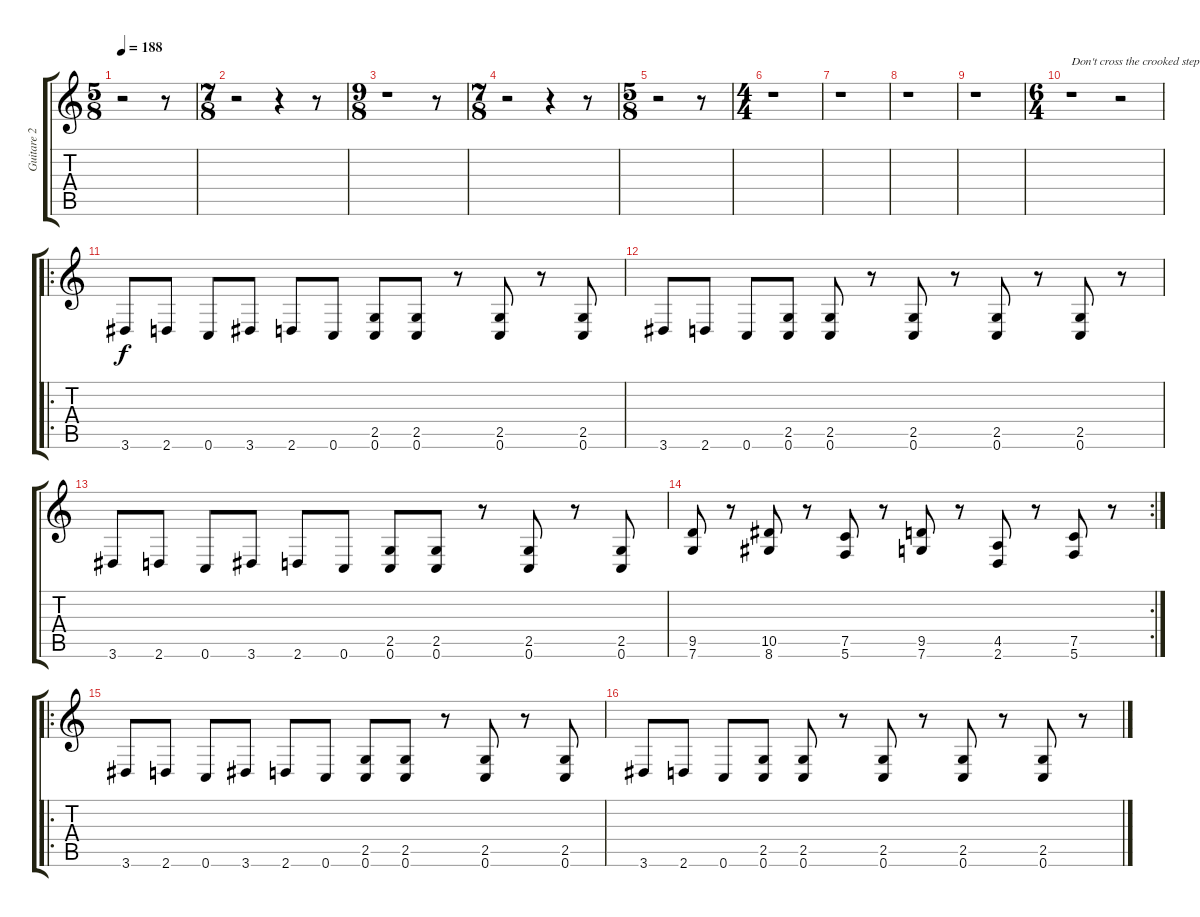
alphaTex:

\track ("Guitare 2" "Guitare 2") {instrument overdrivenguitar}
\staff {score tabs}
\tuning (C4 G3 Eb3 Bb2 F2 C2) {hide}
\ts (5 8)
\tempo 188
\clef g2
\ks c
r.2{dy f} r.8 |
\ts (7 8)
r.2 r.4 r.8 |
\ts (9 8)
r.1 r.8 |
\ts (7 8)
r.2 r.4 r.8 |
\ts (5 8)
r.2 r.8 |
\ts (4 4)
r.1 |
r.1 |
r.1 |
r.1 |
\ts (6 4)
r.1{txt "Don't cross the crooked step"} r.2 |
\ro
3.6.8 2.6.8 0.6.8 3.6.8 2.6.8 0.6.8 (2.5 0.6).8 (2.5 0.6).8 r.8 (2.5 0.6).8 r.8 (2.5 0.6).8 |
3.6.8 2.6.8 0.6.8 (2.5 0.6).8 (2.5 0.6).8 r.8 (2.5 0.6).8 r.8 (2.5 0.6).8 r.8 (2.5 0.6).8 r.8 |
3.6.8 2.6.8 0.6.8 3.6.8 2.6.8 0.6.8 (2.5 0.6).8 (2.5 0.6).8 r.8 (2.5 0.6).8 r.8 (2.5 0.6).8 |
\rc 2
(9.5 7.6).8 r.8 (10.5 8.6).8 r.8 (7.5 5.6).8 r.8 (9.5 7.6).8 r.8 (4.5 2.6).8 r.8 (7.5 5.6).8 r.8 |
\ro
3.6.8 2.6.8 0.6.8 3.6.8 2.6.8 0.6.8 (2.5 0.6).8 (2.5 0.6).8 r.8 (2.5 0.6).8 r.8 (2.5 0.6).8 |
3.6.8 2.6.8 0.6.8 (2.5 0.6).8 (2.5 0.6).8 r.8 (2.5 0.6).8 r.8 (2.5 0.6).8 r.8 (2.5 0.6).8 r.8
